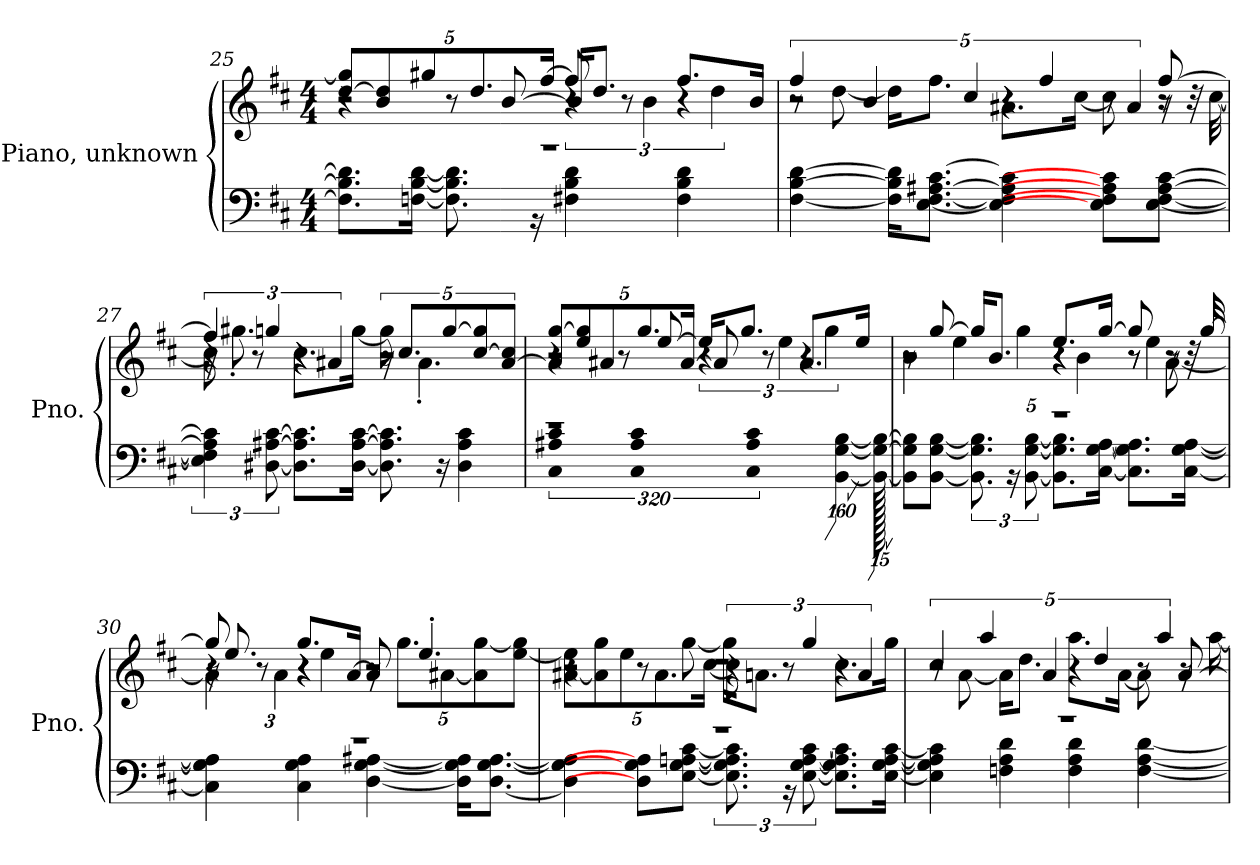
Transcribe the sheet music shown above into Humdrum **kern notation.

**kern	**kern
*part1	*part1
*staff2	*staff1
*I"Piano, unknown	*
*I'Pno.	*
*clefF4	*clefG2
*k[f#c#]	*k[f#c#]
*M4/4	*M4/4
=25	=25
*^	*
*	*	*Xbrackettup
*	*	*^
*	*	*	*^
1r	8.F\] 8.B\] 8.d\]L	[10dd/ 10gg#/]L	2r	4r
.	.	10b/ 10dd/]	.	.
.	[16Fn\ [16B\ [16d\Jk	.	.	.
.	.	10gg#X/	.	.
.	8.F\] 8.B\] 8.d\]	.	.	8r
.	.	10.dd/	.	.
.	.	.	.	[8b/
.	16r	.	.	.
.	.	[20ff#/Jk	.	.
*	*	*	*brackettup	*
.	4F#X\ 4B\ 4d\	8ff#/]	6r	16b/KL]
.	.	.	.	8.dd/J
.	.	8r	.	.
.	.	.	6b\	.
.	4F#\ 4B\ 4d\	8.ff#/L	.	4r
.	.	.	6dd\	.
.	.	16b/Jk	.	.
*v	*v	*	*	*
!!LO:PB:g=z
=26	=26	=26	=26
*	*	*	*^
[4F#\ [4B\ [4d\	2r	8r	5ff#/	2r
.	.	[8dd\	.	.
.	.	.	5b/	.
16F#\] 16B\] 16d\]KL	.	16dd\KL]	.	.
[8.E\ [8.F#\ [8.A#X\ [8.c#\J	.	8.ff#\J	.	.
.	.	.	5cc#/	.
4E\] 4F#\] 4A#\] 4c#\]	4r	8.a#X\L	.	4r
.	.	.	5ff#/	.
.	.	[16cc#\Jk	.	.
8E\] 8F#\] 8A#\] 8c#\]L	8r	8cc#\]	.	8r
.	.	.	5a#/	.
[8E\ [8F#\ [8A#\ [8c#\J	[8ff#/	8r	.	16r
.	.	.	.	32r
.	.	.	.	[32cc#\
=27	=27	=27	=27	=27
6E\] 6F#\] 6A#\] 6c#\]	4ff#/]	16r	6r	8cc#\]
.	.	8.gg#X'\	.	.
.	.	.	.	8r
[12D#X\ [12A#X\ [12c#\	.	.	6ggn/	.
8.D#\] 8.A#\] 8.c#\]L	4r	8.cc#\L	.	4r
.	.	.	6a#X/	.
[16D#\ [16A#\ [16c#\Jk	.	[16gg\Jk	.	.
8.D#\] 8.A#\] 8.c#\]	2r	8gg\]	20r	2r
.	.	.	10.cc#/L	.
.	.	4.a#'\	.	.
16r	.	.	.	.
.	.	.	[10gg/	.
4D#\ 4A#\ 4c#\	.	.	.	.
.	.	.	[10cc#/ 10gg/]	.
.	.	.	[10a#/ 10cc#/]J	.
*	*	*	*v	*v
!!LO:LB:g=z
=28	=28	=28	=28
*^	*	*	*
!	!LO:N:vis=4	!	!	!
*	*	*	*	*Xbrackettup
1r	640%183C#\ 640%183A#X\ 640%183c#\	4r	2r	10a#/] [10gg/L
.	.	.	.	10ee/ 10gg/]
.	.	.	.	10a#X/
.	.	8r	.	.
!	!LO:N:vis=4	!	!	!
.	640%183C#\ 640%183A#\ 640%183c#\	.	.	.
.	.	.	.	10.gg/
.	.	[8ee/	.	.
.	.	.	.	[20a#/Jk
*	*	*	*brackettup	*
.	.	16ee/KL]	6r	8a#/]
.	.	8.gg/J	.	.
!	!LO:N:vis=4	!	!	!
.	640%183C#\ 640%183A#\ 640%183c#\	.	.	.
.	.	.	.	8r
.	.	.	6ee\	.
.	.	4r	.	8.a#/L
.	.	.	6gg\	.
.	[640%91BB\ [640%91G\ [640%91B\	.	.	.
.	.	.	.	16ee/Jk
1920ryy	1920BB\_ 1920G\_ 1920B\_	1920ryy	1920ryy	1920ryy
=29	=29	=29	=29	=29
*	*	*	*	*^
1r	8BB\] 8G\] 8B\]L	2r	5b\	8r	2r
.	[8BB\ [8G\ [8B\J	.	.	[8gg/	.
.	.	.	5ee\	.	.
.	12.BB\] 12.G\] 12.B\]	.	.	16gg/KL]	.
.	.	.	.	8.b/J	.
.	24r	.	.	.	.
.	.	.	5gg\	.	.
.	[12BB\ [12G\ [12B\	.	.	.	.
.	8.BB\] 8.G\] 8.B\]L	4r	.	8.ee/L	4r
.	.	.	5b\	.	.
.	[16C#\ [16G\ [16A\Jk	.	.	[16gg/Jk	.
.	8.C#\] 8.G\] 8.A\]L	8r	.	8gg/]	8r
.	.	.	5ee\	.	.
.	.	16r	.	8r	[8a\
.	[16C#\ [16G\ [16A\Jk	32r	.	.	.
.	.	[32gg/	.	.	.
!!LO:LB:g=z	!!	!!	!!
=30	=30	=30	=30	=30	=30
1r	4C#\] 4G\] 4A\]	8gg/]	6r	16r	4a\]
.	.	.	.	8.ee/	.
.	.	8r	.	.	.
.	.	.	6a\	.	.
.	4C#\ 4G\ 4A\	4r	.	8.gg/L	4r
.	.	.	6ee\	.	.
.	.	.	.	[16a/Jk	.
.	[4D\ [4G\ [4A#X\	2r	20r	8a/]	2r
.	.	.	10.gg\L	.	.
.	.	.	.	4.ee'/	.
.	.	.	[10a#X\	.	.
.	16D\] 16G\] 16A#\]KL	.	.	.	.
.	.	.	10a#\] [10gg\	.	.
.	[8.D\ [8.G\ [8.A#\J	.	.	.	.
.	.	.	[10ee\ 10gg\]J	.	.
=31	=31	=31	=31	=31	=31
*	*	*	*Xbrackettup	*	*
1r	4D\] 4G\] 4A#\]	1r	[10a#X\ 10ee\]L	2r	4r
.	.	.	10a#\] 10gg\	.	.
.	.	.	10ee\	.	.
.	8D\] 8G\] 8A#\]L	.	.	.	8r
.	.	.	10.a#\	.	.
.	[8E\ [8G\ [8An\ [8c#\J	.	.	.	[8gg\
.	.	.	[20cc#\Jk	.	.
*	*	*	*	*brackettup	*
.	12.E\] 12.G\] 12.A\] 12.c#\]	.	8cc#\]	6r	16gg\KL]
.	.	.	.	.	8.an\J
.	24r	.	8r	.	.
.	[12E\ [12G\ [12A\ [12c#\	.	.	6gg/	.
.	8.E\] 8.G\] 8.A\] 8.c#\]L	.	8.cc#\L	.	4r
.	.	.	.	6a/	.
.	[16E\ [16G\ [16A\ [16c#\Jk	.	16gg\Jk	.	.
*	*	*	*	*v	*v
!!LO:LB:g=z
=32	=32	=32	=32	=32
1r	4E\] 4G\] 4A\] 4c#\]	5cc#/	8r	2r
.	.	.	[8a\	.
.	.	5aa/	.	.
.	4Fn\ 4A\ 4d\	.	16a\KL]	.
.	.	.	8.dd\J	.
.	.	5a/	.	.
.	4F\ 4A\ 4d\	.	8.aa\L	4r
.	.	5dd/	.	.
.	.	.	[16a\Jk	.
.	[4F\ [4A\ [4d\	.	8a\]	8r
.	.	5aa/	.	.
.	.	.	16r	[8a/
.	.	.	[16aa\	.
*v	*v	*	*	*
*	*v	*v	*v
=	=
*-	*-
